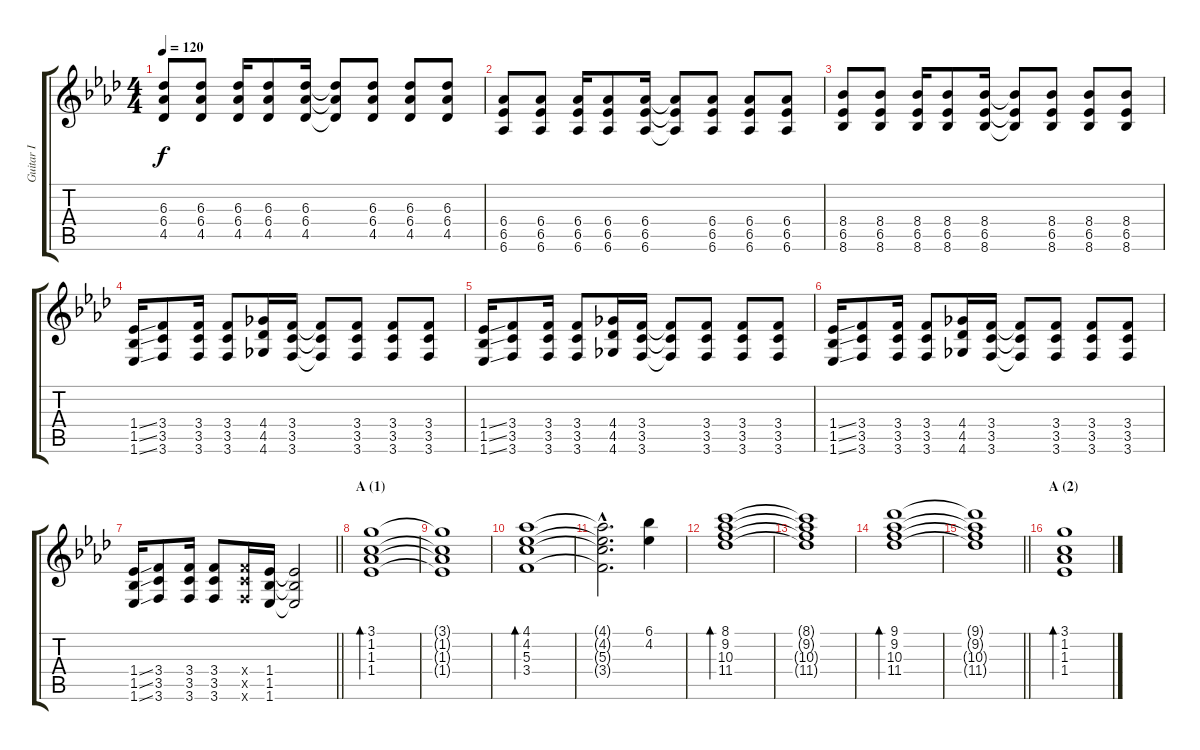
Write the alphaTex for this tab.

\track ("Guitar I" "Guitar I") {instrument overdrivenguitar}
\staff {score tabs}
\tuning (E4 B3 G3 D3 A2 D2) {hide}
\ts (4 4)
\tempo 120
\clef g2
\ks fminor
(6.3 6.4 4.5).8{dy f} (6.3 6.4 4.5).8 (6.3 6.4 4.5).16 (6.3 6.4 4.5).8 (6.3 6.4 4.5).16 (6.3{t} 6.4{t} 4.5{t}).8 (6.3 6.4 4.5).8 (6.3 6.4 4.5).8 (6.3 6.4 4.5).8 |
(6.4 6.5 6.6).8 (6.4 6.5 6.6).8 (6.4 6.5 6.6).16 (6.4 6.5 6.6).8 (6.4 6.5 6.6).16 (6.4{t} 6.5{t} 6.6{t}).8 (6.4 6.5 6.6).8 (6.4 6.5 6.6).8 (6.4 6.5 6.6).8 |
(8.4 6.5 8.6).8 (8.4 6.5 8.6).8 (8.4 6.5 8.6).16 (8.4 6.5 8.6).8 (8.4 6.5 8.6).16 (8.4{t} 6.5{t} 8.6{t}).8 (8.4 6.5 8.6).8 (8.4 6.5 8.6).8 (8.4 6.5 8.6).8 |
(1.4{ss} 1.5{ss} 1.6{ss}).16 (3.4 3.5 3.6).8 (3.4 3.5 3.6).16 (3.4 3.5 3.6).8 (4.4 4.5 4.6).16 (3.4 3.5 3.6).16 (3.4{t} 3.5{t} 3.6{t}).8 (3.4 3.5 3.6).8 (3.4 3.5 3.6).8 (3.4 3.5 3.6).8 |
(1.4{ss} 1.5{ss} 1.6{ss}).16 (3.4 3.5 3.6).8 (3.4 3.5 3.6).16 (3.4 3.5 3.6).8 (4.4 4.5 4.6).16 (3.4 3.5 3.6).16 (3.4{t} 3.5{t} 3.6{t}).8 (3.4 3.5 3.6).8 (3.4 3.5 3.6).8 (3.4 3.5 3.6).8 |
(1.4{ss} 1.5{ss} 1.6{ss}).16 (3.4 3.5 3.6).8 (3.4 3.5 3.6).16 (3.4 3.5 3.6).8 (4.4 4.5 4.6).16 (3.4 3.5 3.6).16 (3.4{t} 3.5{t} 3.6{t}).8 (3.4 3.5 3.6).8 (3.4 3.5 3.6).8 (3.4 3.5 3.6).8 |
\barLineRight lightlight
(1.4{ss} 1.5{ss} 1.6{ss}).16 (3.4 3.5 3.6).8 (3.4 3.5 3.6).16 (3.4 3.5 3.6).8 (3.4{x} 3.5{x} 3.6{x}).16 (1.4 1.5 1.6).16 (1.4{t} 1.5{t} 1.6{t}).2 |
\section ("" "A (1)")
(3.1 1.2 1.3 1.4).1{bd 240 instrument electricguitarjazz} |
(3.1{t} 1.2{t} 1.3{t} 1.4{t}).1 |
(4.1 4.2 5.3 3.4).1{bd 240} |
(4.1{hac t} 4.2{hac t} 5.3{hac t} 3.4{hac t}).2{d} (6.1 4.2).4 |
(8.1 9.2 10.3 11.4).1{bd 240} |
(8.1{t} 9.2{t} 10.3{t} 11.4{t}).1 |
(9.1 9.2 10.3 11.4).1{bd 240} |
\barLineRight lightlight
(9.1{t} 9.2{t} 10.3{t} 11.4{t}).1 |
\section ("" "A (2)")
(3.1 1.2 1.3 1.4).1{bd 240 instrument electricguitarjazz}
